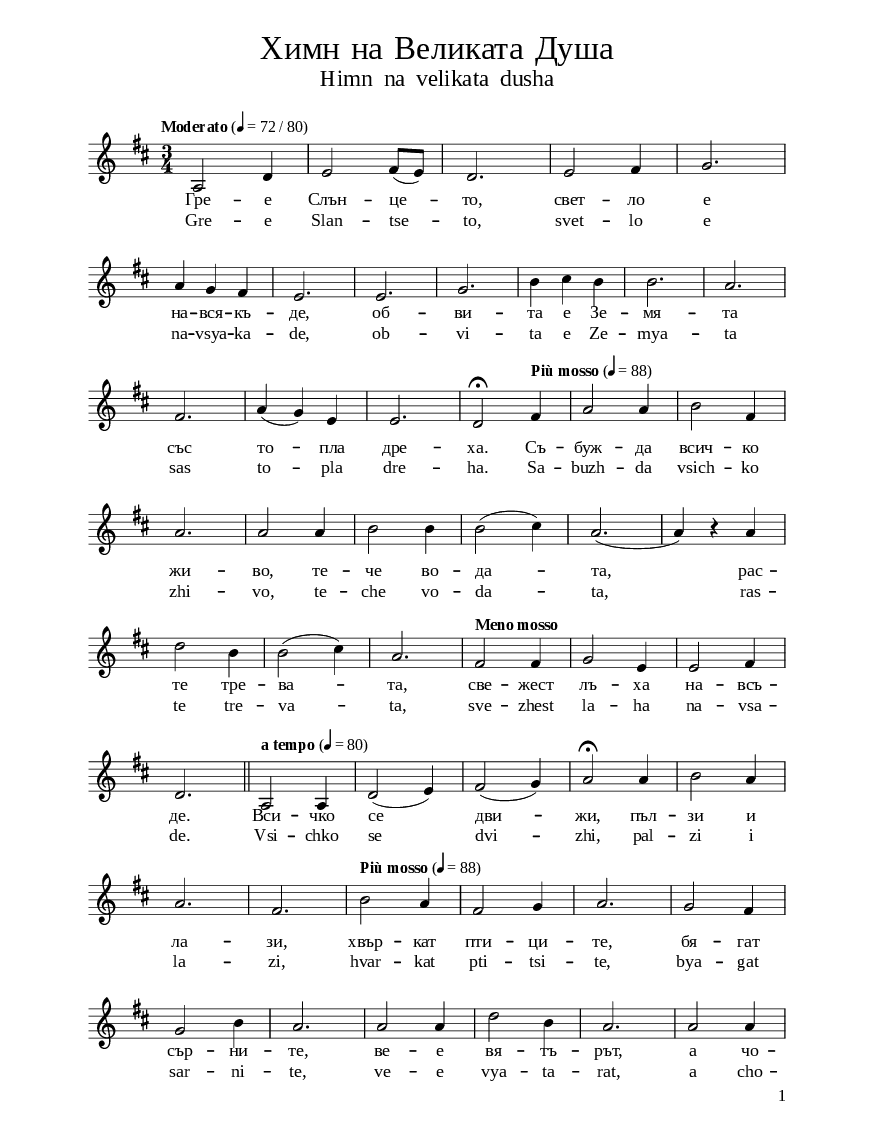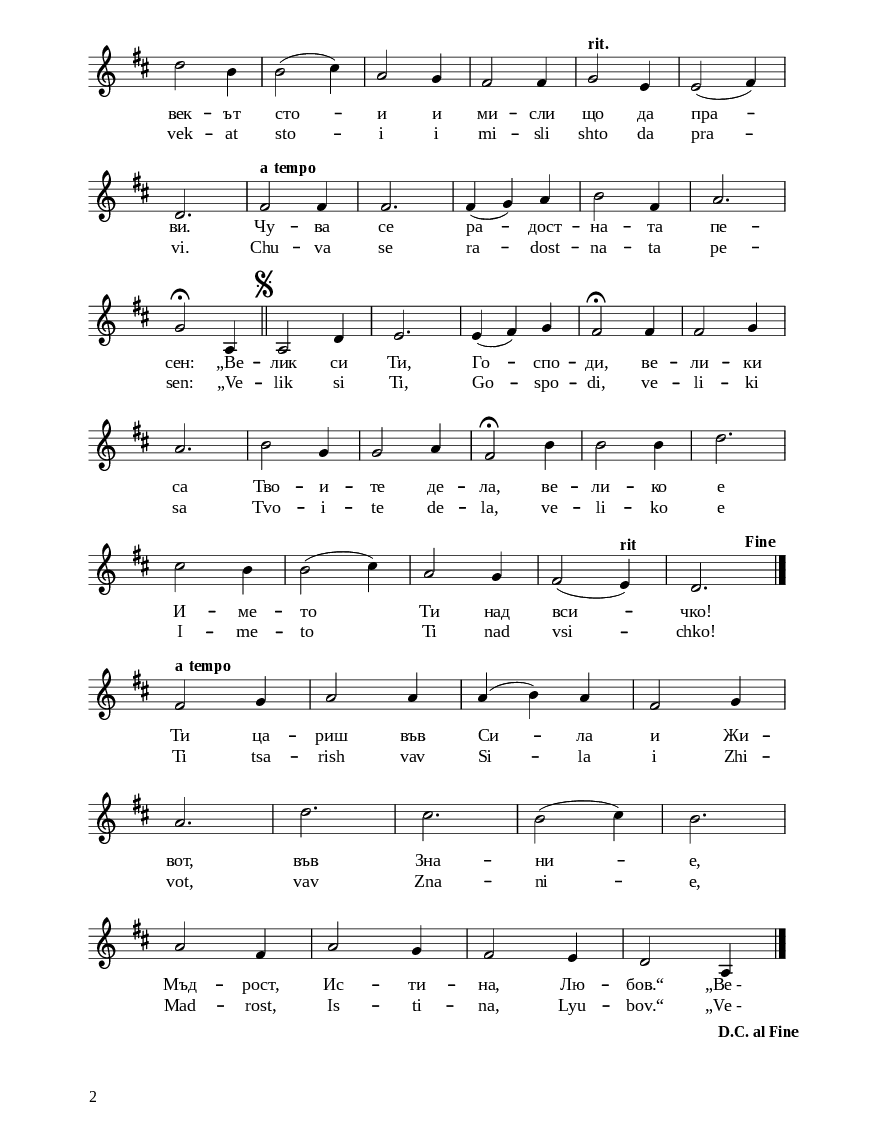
\version "2.20.0"

\paper {
  #(set-paper-size "a5")
}

\bookpart {
  \paper {
    print-all-headers = ##t
    print-page-number = ##t
    print-first-page-number = ##t

    % put page numbers on the bottom
    oddHeaderMarkup = \markup ""
    evenHeaderMarkup = \markup ""
    oddFooterMarkup = \markup
    \fill-line {
      ""
      \on-the-fly #print-page-number-check-first \fromproperty #'page:page-number-string
    }
    evenFooterMarkup = \markup
    \fill-line {
      \on-the-fly #print-page-number-check-first \fromproperty #'page:page-number-string
      ""
    }

    left-margin = 1.5\cm
    right-margin = 1.5\cm
    top-margin = 1.6\cm
    bottom-margin = 1.2\cm
    ragged-bottom = ##t % do not spread the staves to fill the whole vertical space

    % change lyrics and titles font (affects notes also)
    fonts =
    #(make-pango-font-tree
      "Times New Roman"
      "DejaVu Sans"
      "DejaVu Sans Mono"
      (/ (* staff-height pt) 3.6))

    % change distance between staves
    system-system-spacing =
    #'((basic-distance . 12)
       (minimum-distance . 6)
       (padding . 1)
       (stretchability . 12))
  }

  \header {
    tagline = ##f
  }

  \score{
    \layout {
      indent = 0.0\cm % remove first line indentation
      % ragged-last = ##t % do not spread last line to fill the whole space
      \context {
        \Score
        \omit BarNumber %remove bar numbers
      } % context

      \context {
        % change staff size
        \Staff
        fontSize = #+0 % affects notes size only
        \override StaffSymbol #'staff-space = #(magstep -3)
        \override StaffSymbol #'thickness = #0.5
        \override BarLine #'hair-thickness = #1
        %\override StaffSymbol #'ledger-line-thickness = #'(0 . 0)
      }

      \context {
        % adjust space between staff and lyrics and between the two lyric lines
        \Lyrics
        \override VerticalAxisGroup.nonstaff-relatedstaff-spacing = #'((basic-distance . 4.5))
        \override VerticalAxisGroup.nonstaff-nonstaff-spacing = #'((minimum-distance . 2))
      }
    } % layout

    \new Voice \absolute {

      \clef treble
      \key d \major
      \time 3/4
      \tempo \markup {
        % make tempo note smaller
        \concat {
          "Moderato " \normal-text { "(" }
          \teeny \general-align #Y #DOWN \note #"4" #0.8
          \normal-text { " = 72 / 80)" }
        }
      }
      \autoBeamOff
      a2 d'4 | e'2 fis'8 [ (e'8) ]| d'2. | e'2 fis'4 | g'2. | \break

      a'4 g'4 fis'4 | e'2. | e'2. | g'2. | b'4 cis''4 b'4 | b'2. | a'2. | \break

      fis'2. | a'4 (g'4) e'4 | e'2. | d'2 \fermata   \tempo \markup {
        % make tempo note smaller
        \concat {
          "Più mosso " \normal-text { "(" }
          \teeny \general-align #Y #DOWN \note #"4" #0.8
          \normal-text { " = 88)" }
        }
      }  fis'4  | a'2 a'4 | b'2 fis'4 | \break

      a'2. | a'2 a'4 | b'2 b'4 | b'2 ( cis''4 ) | a'2. ( | a'4 ) r4 a'4 | \break

      d''2 b'4 | b'2 ( cis''4 ) | a'2. |\tempo "Meno mosso" fis'2 fis'4  | g'2 e'4 | e'2 fis'4 | \break

      d'2.  \bar "||" \tempo \markup {
        % make tempo note smaller
        \concat {
          "a tempo " \normal-text { "(" }
          \teeny \general-align #Y #DOWN \note #"4" #0.8
          \normal-text { " = 80)" }
        }
      }
      
      a2 a4 | d'2 ( e'4 ) | fis'2 ( g'4 ) | a'2 \fermata a'4 | b'2 a'4 | \break

      a'2. | fis'2. |\tempo \markup {
        % make tempo note smaller
        \concat {
          "Più mosso " \normal-text { "(" }
          \teeny \general-align #Y #DOWN \note #"4" #0.8
          \normal-text { " = 88)" }
        }
      } b'2 a'4 | fis'2 g'4 | a'2. | g'2 fis'4 | \break

      g'2 b'4 | a'2. | a'2 a'4 | d''2 b'4 | a'2. | a'2 a'4 | \break

      d''2 b'4 | b'2 ( cis''4 ) | a'2 g'4 |fis'2  fis'4 |
      g'2^\markup\normalsize\bold { "rit." }   e'4 | e'2 ( fis'4 ) | \break
      d'2. | fis'2^\markup{ \bold {a tempo} } fis'4 | fis'2. | fis'4 ( g'4 )  a'4 | b'2 fis'4 |a'2.   \break
      | % 61
      g'2 ^\fermata a4 \mark \markup { \musicglyph "scripts.segno" }  \bar "||"
      a2  d'4 | % 63
      e'2. | % 64
      e'4 (  fis'4 )  g'4 | % 65
      fis'2 ^\fermata  fis'4 | % 66
      fis'2  g'4 \break | % 67
      a'2. | % 68
      b'2  g'4 | % 69
      g'2  a'4 |
      fis'2 ^\fermata  b'4 | % 71
      b'2  b'4 | % 72
      d''2. \break | % 73
      cis''2  b'4 | % 74
      b'2 (  cis''4 ) | % 75
      a'2  g'4 | % 76
      fis'2 (  e'4 ) ^\markup{ \bold {rit} } | % 77
      \tempo "              Fine" d'2. \bar "|."
      \break | % 78
      fis'2 ^\markup{ \bold {a tempo} }  g'4 | % 79
      a'2  a'4 |
      a'4 (  b'4 )  a'4 | % 81
      fis'2  g'4 \break | % 82
      a'2. | % 83
      d''2. | % 84
      cis''2. | % 85
      b'2 (  cis''4 ) | % 86
      b'2. \break | % 87
      a'2  fis'4 | % 88
      a'2  g'4 | % 89
      fis'2  e'4 |
      d'2  a4 \bar "|."
    }

    \addlyrics {
      Гре -- е Слън -- це -- то, свет -- ло е

      на -- вся -- къ -- де,  об -- ви -- та е Зе -- мя -- та със то -- пла дре -- ха.

      Съ -- буж -- да всич  --  ко жи -- во,

      те -- че во -- да -- та, рас -- те тре -- ва -- та,

      све -- жест лъ -- ха на -- всъ -- де.

      Вси -- чко се дви -- жи, пъл -- зи и ла -- зи,

      хвър -- кат пти -- ци -- те, бя -- гат сър -- ни -- те,

      ве -- е вя -- тъ -- рът, а чо -- век -- ът сто -- и

      и ми -- сли що да пра -- ви.

      Чу -- ва се ра -- дост -- на -- та пе -- сен:

      „Ве -- лик си Ти, Го -- спо -- ди,

      ве -- ли -- ки са Тво -- и -- те де -- ла,

      ве -- ли -- ко е И -- ме -- то Ти над вси -- чко!

      Ти ца -- риш във Си -- ла и Жи -- вот,

      във Зна -- ни -- е, Мъд -- рост,

      Ис -- ти -- на, Лю -- бов.“ "„Ве - "

    }
    \addlyrics {
       Gre -- e Slan -- tse -- to, svet -- lo e

      na -- vsya -- ka -- de,  ob -- vi -- ta e Ze -- mya -- ta sas to -- pla dre -- ha.

      Sa -- buzh -- da vsich  --  ko zhi -- vo,

      te -- che vo -- da -- ta, ras -- te tre -- va -- ta,

      sve -- zhest la -- ha na -- vsa -- de.

      Vsi -- chko se dvi -- zhi, pal -- zi i la -- zi,

      hvar -- kat pti -- tsi -- te, bya -- gat sar -- ni -- te,

      ve -- e vya -- ta -- rat, a cho -- vek -- at sto -- i

      i mi -- sli shto da pra -- vi.

      Chu -- va se ra -- dost -- na -- ta pe -- sen:

      „Ve -- lik si Ti, Go -- spo -- di,

      ve -- li -- ki sa Tvo -- i -- te de -- la,

      ve -- li -- ko e I -- me -- to Ti nad vsi -- chko!

      Ti tsa -- rish vav Si -- la i Zhi -- vot,

      vav Zna -- ni -- e, Mad -- rost,

      Is -- ti -- na, Lyu -- bov.“ "„Ve - "
      }

      \header {
        title = \markup \column \normal-text \fontsize #2.5 {
          \center-align
          \line { Химн на Великата Душа }
          \vspace #-0.6
          \center-align
          \line \fontsize #-3 { Himn na velikata dusha }
          \vspace #-0.8
          \center-align
          \line \fontsize #-3 { " " }
        }
      }

      \midi{}

    } % score



  \markup \halign #-16 \raise #3 \override #'(baseline-skip . 2) {
    \column  {
      \line \right-align {
        \bold  { "D.C. al Fine" }
      }
      \line { " " }
    }
  }

  \pageBreak

    % include foreign translation(s) of the song
    \version "2.22.0"

\markup \fill-line { \fontsize #6 "Hymne der Großen Seele" }
\markup \null
\markup \null
\markup \fontsize #+2.5 {
  \hspace #12
  \override #'(baseline-skip . 2)

  \column {
    \line { " " }

 \line { " "Die Sonne scheint, }

 \line { " "überall ist es hell, }

 \line { " "die Erde ist von einem warmen Gewand umhüllt. }

 \line { " "Sie erweckt alles Lebendige; }

 \line { " "das Wasser fließt, das Gras sprießt, }

 \line { " "eine frische Brise weht überall. }

 \line { " "Alles bewegt sich, kriecht und krabbelt.}

 \line { " "Die Vögel flattern, die Rehe laufen }

 \line { " "und der Wind weht }

 \line { " "und der Mensch steht}

 \line { " "und denkt nach, was er tun soll. }

 \line { " "Dann erklingt ein fröhliches Lied:}

 \line { " "Groß bist Du, Herr,}

 \line { " " groß sind Deine Werke, }

 \line { " " groß ist Dein Name über allem!}

 \line { " "Du herrschst in der Kraft und im Leben,}

 \line { " "im Wissen, in der Weisheit, }

 \line { " "der Wahrheit und der Liebe.}

 \line { " "Groß bist Du, Herr, }

 \line { " "groß sind Deine Werke, }

 \line { " "groß ist Dein Name über allem!}

  }
}


  } % bookpart
